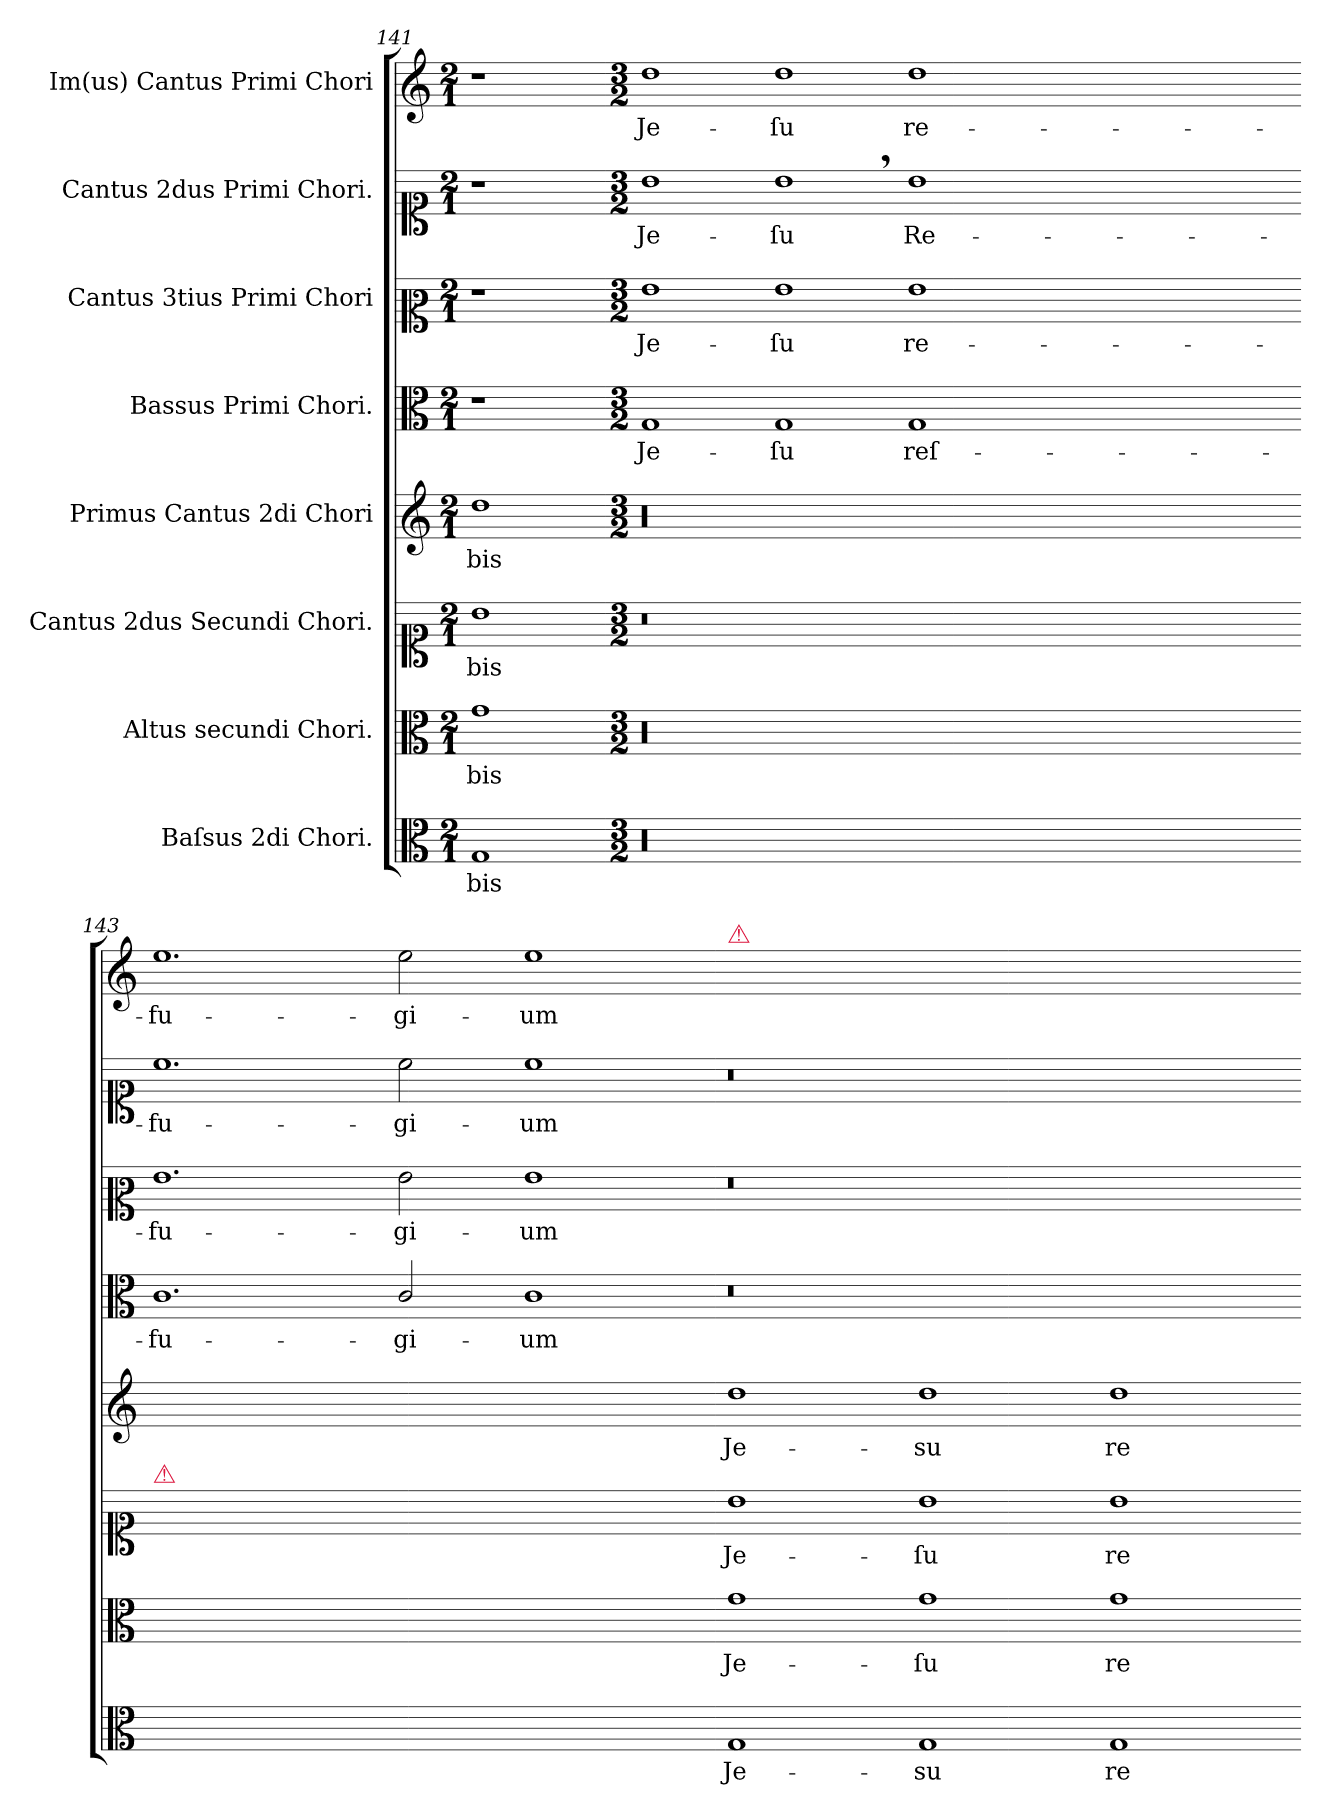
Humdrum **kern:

**kern	**text	**kern	**text	**kern	**text	**kern	**text	**kern	**text	**kern	**text	**kern	**text	**kern	**text
*part8	*part8	*part7	*part7	*part6	*part6	*part5	*part5	*part4	*part4	*part3	*part3	*part2	*part2	*part1	*part1
*staff8	*staff8	*staff7	*staff7	*staff6	*staff6	*staff5	*staff5	*staff4	*staff4	*staff3	*staff3	*staff2	*staff2	*staff1	*staff1
*I"Baſsus 2di Chori.	*	*I"Altus secundi Chori.	*	*I"Cantus 2dus Secundi Chori.	*	*I"Primus Cantus 2di Chori	*	*I"Bassus Primi Chori.	*	*I"Cantus 3tius Primi Chori	*	*I"Cantus 2dus Primi Chori.	*	*I"Im(us) Cantus Primi Chori	*
*clefC3	*	*clefC3	*	*clefC1	*	*clefG2	*	*clefC3	*	*clefC2	*	*clefC1	*	*clefG2	*
*k[]	*	*k[]	*	*k[]	*	*k[]	*	*k[]	*	*k[]	*	*k[]	*	*k[]	*
*M2/1	*	*M2/1	*	*M2/1	*	*M2/1	*	*M2/1	*	*M2/1	*	*M2/1	*	*M2/1	*
=141	=141	=141	=141	=141	=141	=141	=141	=141	=141	=141	=141	=141	=141	=141	=141
!	!LO:LY:i	!	!LO:LY:i	!	!	!	!	!	!	!	!	!	!	!	!
1G	-bis	1g	-bis	1b	-bis	1dd	-bis	1r	.	1r	.	1r	.	1r	.
=142-	=142-	=142-	=142-	=142-	=142-	=142-	=142-	=142-	=142-	=142-	=142-	=142-	=142-	=142-	=142-
*M3/2	*	*M3/2	*	*M3/2	*	*M3/2	*	*M3/2	*	*M3/2	*	*M3/2	*	*M3/2	*
00.r	.	00.r	.	0.r	.	00.r	.	1G	Je-	1g	Je-	1b	Je-	1dd	Je-
.	.	.	.	.	.	.	.	1G	ſu	1g	ſu	1b,<	ſu	1dd	ſu
.	.	.	.	.	.	.	.	1G	reſ-	1g	re-	1b	Re-	1dd	re-
.	.	.	.	0.ryy	.	.	.	0.ryy	.	0.ryy	.	0.ryy	.	0.ryy	.
=143-	=143-	=143-	=143-	=143-	=143-	=143-	=143-	=143-	=143-	=143-	=143-	=143-	=143-	=143-	=143-
!	!	!	!	!LO:TX:a:color=crimson:t=⚠	!	!	!	!	!	!	!	!	!	!	!
0.ryy	.	0.ryy	.	0.ryy	.	0.ryy	.	1.c	-fu-	1.g	-fu-	1.cc	-fu-	1.ee	-fu-
.	.	.	.	.	.	.	.	2c/	-gi-	2g\	-gi-	2cc\	-gi-	2ee\	-gi-
.	.	.	.	.	.	.	.	1c	-um	1g	-um	1cc	-um	1ee	-um
=144-	=144-	=144-	=144-	=144-	=144-	=144-	=144-	=144-	=144-	=144-	=144-	=144-	=144-	=144-	=144-
!	!	!	!	!	!	!	!	!	!	!	!	!	!	!LO:TX:a:color=crimson:t=⚠	!
1G	Je-	1g	Je-	1b	Je-	1dd	Je-	0.r	.	0.r	.	0.r	.	0.ryy	.
1G	-su	1g	ſu	1b	ſu	1dd	su	.	.	.	.	.	.	.	.
1G	re-	1g	re-	1b	re-	1dd	re-	.	.	.	.	.	.	.	.
=-	=-	=-	=-	=-	=-	=-	=-	=-	=-	=-	=-	=-	=-	=-	=-
*-	*-	*-	*-	*-	*-	*-	*-	*-	*-	*-	*-	*-	*-	*-	*-
